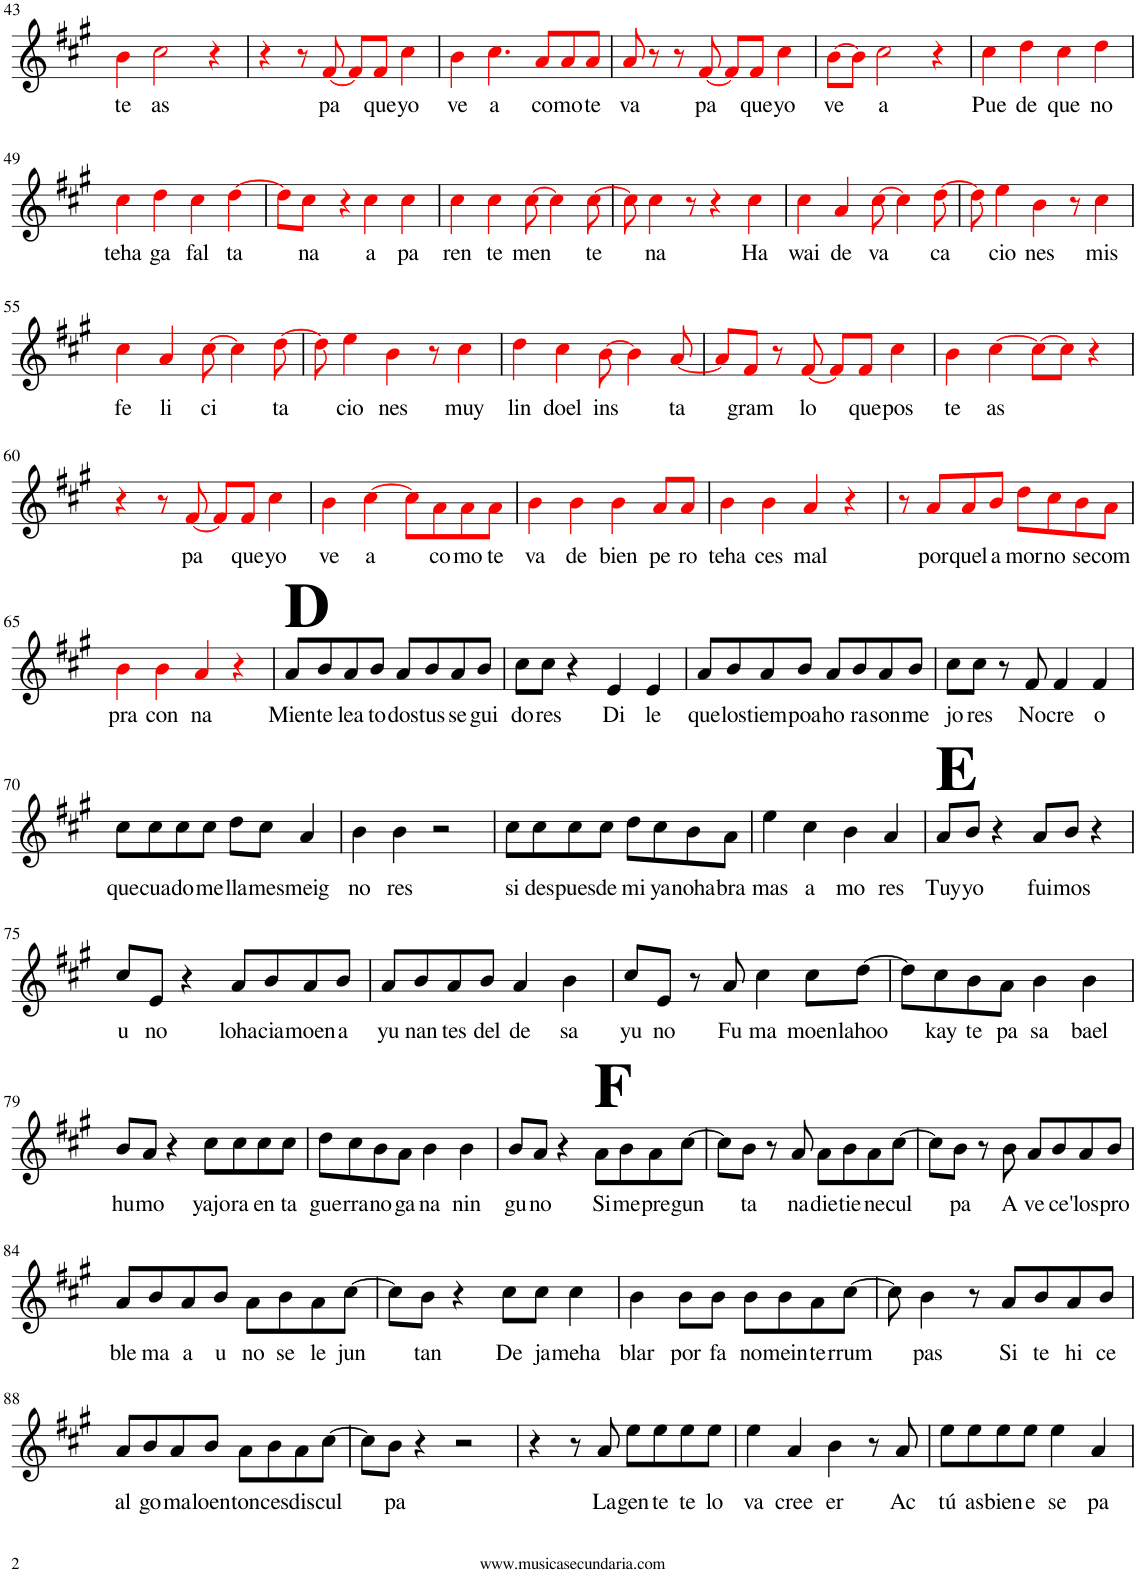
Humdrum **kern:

**kern	**text
*part1	*part1
*staff1	*staff1
*I"Flauta	*
*I'Fl.	*
!!LO:PB:g=z
*clefG2	*
*k[f#c#g#]	*
*M4/4	*
=43	=43
!	!LO:LY:b
4bi\	te
!	!LO:LY:b
2cc#i\	as
4r	.
=44	=44
4r	.
8r	.
!	!LO:LY:b
[8f#i/	pa
8f#i/L]	.
!	!LO:LY:b
8f#i/J	que
!	!LO:LY:b
4cc#i\	yo
=45	=45
!	!LO:LY:b
4bi\	ve
!	!LO:LY:b
4.cc#i\	a
!	!LO:LY:b
8ai/L	co
!	!LO:LY:b
8ai/	mo
!	!LO:LY:b
8ai/J	te
=46	=46
!	!LO:LY:b
8ai/	va
8r	.
8r	.
!	!LO:LY:b
[8f#i/	pa
8f#i/L]	.
!	!LO:LY:b
8f#i/J	que
!	!LO:LY:b
4cc#i\	yo
=47	=47
!	!LO:LY:b
[8bi\L	ve
8bi\J]	.
!	!LO:LY:b
2cc#i\	a
4r	.
=48	=48
!	!LO:LY:b
4cc#i\	Pue
!	!LO:LY:b
4ddi\	de
!	!LO:LY:b
4cc#i\	que
!	!LO:LY:b
4ddi\	no
!!LO:LB:g=z
=49	=49
!	!LO:LY:b
4cc#i\	teha
!	!LO:LY:b
4ddi\	ga
!	!LO:LY:b
4cc#i\	fal
!	!LO:LY:b
[4ddi\	ta
=50	=50
8ddi\L]	.
!	!LO:LY:b
8cc#i\J	na
4r	.
!	!LO:LY:b
4cc#i\	a
!	!LO:LY:b
4cc#i\	pa
=51	=51
!	!LO:LY:b
4cc#i\	ren
!	!LO:LY:b
4cc#i\	te
!	!LO:LY:b
[8cc#i\	men
4cc#i\]	.
!	!LO:LY:b
[8cc#i\	te
=52	=52
8cc#i\]	.
!	!LO:LY:b
4cc#i\	na
8r	.
4r	.
!	!LO:LY:b
4cc#i\	Ha
=53	=53
!	!LO:LY:b
4cc#i\	wai
!	!LO:LY:b
4ai/	de
!	!LO:LY:b
[8cc#i\	va
4cc#i\]	.
!	!LO:LY:b
[8ddi\	ca
=54	=54
8ddi\]	.
!	!LO:LY:b
4eei\	cio
!	!LO:LY:b
4bi\	nes
8r	.
!	!LO:LY:b
4cc#i\	mis
!!LO:LB:g=z
=55	=55
!	!LO:LY:b
4cc#i\	fe
!	!LO:LY:b
4ai/	li
!	!LO:LY:b
[8cc#i\	ci
4cc#i\]	.
!	!LO:LY:b
[8ddi\	ta
=56	=56
8ddi\]	.
!	!LO:LY:b
4eei\	cio
!	!LO:LY:b
4bi\	nes
8r	.
!	!LO:LY:b
4cc#i\	muy
=57	=57
!	!LO:LY:b
4ddi\	lin
!	!LO:LY:b
4cc#i\	doel
!	!LO:LY:b
[8bi\	ins
4bi\]	.
!	!LO:LY:b
[8ai/	ta
=58	=58
8ai/L]	.
!	!LO:LY:b
8f#i/J	gram
8r	.
!	!LO:LY:b
[8f#i/	lo
8f#i/L]	.
!	!LO:LY:b
8f#i/J	que
!	!LO:LY:b
4cc#i\	pos
=59	=59
!	!LO:LY:b
4bi\	te
!	!LO:LY:b
[4cc#i\	as
8cc#i\L_	.
8cc#i\J]	.
4r	.
!!LO:LB:g=z
=60	=60
4r	.
8r	.
!	!LO:LY:b
[8f#i/	pa
8f#i/L]	.
!	!LO:LY:b
8f#i/J	que
!	!LO:LY:b
4cc#i\	yo
=61	=61
!	!LO:LY:b
4bi\	ve
!	!LO:LY:b
[4cc#i\	a
8cc#i\L]	.
!	!LO:LY:b
8ai\	co
!	!LO:LY:b
8ai\	mo
!	!LO:LY:b
8ai\J	te
=62	=62
!	!LO:LY:b
4bi\	va
!	!LO:LY:b
4bi\	de
!	!LO:LY:b
4bi\	bien
!	!LO:LY:b
8ai/L	pe
!	!LO:LY:b
8ai/J	ro
=63	=63
!	!LO:LY:b
4bi\	teha
!	!LO:LY:b
4bi\	ces
!	!LO:LY:b
4ai/	mal
4r	.
=64	=64
8r	.
!	!LO:LY:b
8ai/L	por
!	!LO:LY:b
8ai/	quel
!	!LO:LY:b
8bi/J	a
!	!LO:LY:b
8ddi\L	mor
!	!LO:LY:b
8cc#i\	no
!	!LO:LY:b
8bi\	se
!	!LO:LY:b
8ai\J	com
!!LO:LB:g=z
=65	=65
!	!LO:LY:b
4bi\	pra
!	!LO:LY:b
4bi\	con
!	!LO:LY:b
4ai/	na
4r	.
=66	=66
!LO:TX:a:B:t=D	!
!	!LO:LY:b
8a/L	Mien
!	!LO:LY:b
8b/	te
!	!LO:LY:b
8a/	lea
!	!LO:LY:b
8b/J	to
!	!LO:LY:b
8a/L	dos
!	!LO:LY:b
8b/	tus
!	!LO:LY:b
8a/	se
!	!LO:LY:b
8b/J	gui
=67	=67
!	!LO:LY:b
8cc#\L	do
!	!LO:LY:b
8cc#\J	res
4r	.
!	!LO:LY:b
4e/	Di
!	!LO:LY:b
4e/	le
=68	=68
!	!LO:LY:b
8a/L	que
!	!LO:LY:b
8b/	los
!	!LO:LY:b
8a/	tiem
!	!LO:LY:b
8b/J	poa
!	!LO:LY:b
8a/L	ho
!	!LO:LY:b
8b/	ra
!	!LO:LY:b
8a/	son
!	!LO:LY:b
8b/J	me
=69	=69
!	!LO:LY:b
8cc#\L	jo
!	!LO:LY:b
8cc#\J	res
8r	.
!	!LO:LY:b
8f#/	No
!	!LO:LY:b
4f#/	cre
!	!LO:LY:b
4f#/	o
!!LO:LB:g=z
=70	=70
!	!LO:LY:b
8cc#\L	que
!	!LO:LY:b
8cc#\	cua
!	!LO:LY:b
8cc#\	do
!	!LO:LY:b
8cc#\J	me
!	!LO:LY:b
8dd\L	lla
!	!LO:LY:b
8cc#\J	mes
!	!LO:LY:b
4a/	meig
=71	=71
!	!LO:LY:b
4b\	no
!	!LO:LY:b
4b\	res
2r	.
=72	=72
!	!LO:LY:b
8cc#\L	si
!	!LO:LY:b
8cc#\	des
!	!LO:LY:b
8cc#\	pues
!	!LO:LY:b
8cc#\J	de
!	!LO:LY:b
8dd\L	mi
!	!LO:LY:b
8cc#\	ya
!	!LO:LY:b
8b\	noha
!	!LO:LY:b
8a\J	bra
=73	=73
!	!LO:LY:b
4ee\	mas
!	!LO:LY:b
4cc#\	a
!	!LO:LY:b
4b\	mo
!	!LO:LY:b
4a/	res
=74	=74
!LO:TX:a:B:t=E	!
!	!LO:LY:b
8a/L	Tuy
!	!LO:LY:b
8b/J	yo
4r	.
!	!LO:LY:b
8a/L	fui
!	!LO:LY:b
8b/J	mos
4r	.
!!LO:LB:g=z
=75	=75
!	!LO:LY:b
8cc#/L	u
!	!LO:LY:b
8e/J	no
4r	.
!	!LO:LY:b
8a/L	loha
!	!LO:LY:b
8b/	cia
!	!LO:LY:b
8a/	moen
!	!LO:LY:b
8b/J	a
=76	=76
!	!LO:LY:b
8a/L	yu
!	!LO:LY:b
8b/	nan
!	!LO:LY:b
8a/	tes
!	!LO:LY:b
8b/J	del
!	!LO:LY:b
4a/	de
!	!LO:LY:b
4b\	sa
=77	=77
!	!LO:LY:b
8cc#/L	yu
!	!LO:LY:b
8e/J	no
8r	.
!	!LO:LY:b
8a/	Fu
!	!LO:LY:b
4cc#\	ma
!	!LO:LY:b
8cc#\L	moen
!	!LO:LY:b
[8dd\J	lahoo
=78	=78
8dd\L]	.
!	!LO:LY:b
8cc#\	kay
!	!LO:LY:b
8b\	te
!	!LO:LY:b
8a\J	pa
!	!LO:LY:b
4b\	sa
!	!LO:LY:b
4b\	bael
!!LO:LB:g=z
=79	=79
!	!LO:LY:b
8b/L	hu
!	!LO:LY:b
8a/J	mo
4r	.
!	!LO:LY:b
8cc#\L	yajo
!	!LO:LY:b
8cc#\	ra
!	!LO:LY:b
8cc#\	en
!	!LO:LY:b
8cc#\J	ta
=80	=80
!	!LO:LY:b
8dd\L	gue
!	!LO:LY:b
8cc#\	rra
!	!LO:LY:b
8b\	no
!	!LO:LY:b
8a\J	ga
!	!LO:LY:b
4b\	na
!	!LO:LY:b
4b\	nin
=81	=81
!	!LO:LY:b
8b/L	gu
!	!LO:LY:b
8a/J	no
4r	.
!LO:TX:a:B:t=F	!
!	!LO:LY:b
8a\L	Si
!	!LO:LY:b
8b\	me
!	!LO:LY:b
8a\	pre
!	!LO:LY:b
[8cc#\J	gun
=82	=82
8cc#\L]	.
!	!LO:LY:b
8b\J	ta
8r	.
!	!LO:LY:b
8a/	na
!	!LO:LY:b
8a\L	die
!	!LO:LY:b
8b\	tie
!	!LO:LY:b
8a\	ne
!	!LO:LY:b
[8cc#\J	cul
=83	=83
8cc#\L]	.
!	!LO:LY:b
8b\J	pa
8r	.
!	!LO:LY:b
8b\	A
!	!LO:LY:b
8a/L	ve
!	!LO:LY:b
8b/	ce'
!	!LO:LY:b
8a/	los
!	!LO:LY:b
8b/J	pro
!!LO:LB:g=z
=84	=84
!	!LO:LY:b
8a/L	ble
!	!LO:LY:b
8b/	ma
!	!LO:LY:b
8a/	a
!	!LO:LY:b
8b/J	u
!	!LO:LY:b
8a\L	no
!	!LO:LY:b
8b\	se
!	!LO:LY:b
8a\	le
!	!LO:LY:b
[8cc#\J	jun
=85	=85
8cc#\L]	.
!	!LO:LY:b
8b\J	tan
4r	.
!	!LO:LY:b
8cc#\L	De
!	!LO:LY:b
8cc#\J	ja
!	!LO:LY:b
4cc#\	meha
=86	=86
!	!LO:LY:b
4b\	blar
!	!LO:LY:b
8b\L	por
!	!LO:LY:b
8b\J	fa
!	!LO:LY:b
8b\L	no
!	!LO:LY:b
8b\	mein
!	!LO:LY:b
8a\	te
!	!LO:LY:b
[8cc#\J	rrum
=87	=87
8cc#\]	.
!	!LO:LY:b
4b\	pas
8r	.
!	!LO:LY:b
8a/L	Si
!	!LO:LY:b
8b/	te
!	!LO:LY:b
8a/	hi
!	!LO:LY:b
8b/J	ce
!!LO:LB:g=z
=88	=88
!	!LO:LY:b
8a/L	al
!	!LO:LY:b
8b/	go
!	!LO:LY:b
8a/	ma
!	!LO:LY:b
8b/J	loen
!	!LO:LY:b
8a\L	ton
!	!LO:LY:b
8b\	ces
!	!LO:LY:b
8a\	dis
!	!LO:LY:b
[8cc#\J	cul
=89	=89
8cc#\L]	.
!	!LO:LY:b
8b\J	pa
4r	.
2r	.
=90	=90
4r	.
8r	.
!	!LO:LY:b
8a/	La
!	!LO:LY:b
8ee\L	gen
!	!LO:LY:b
8ee\	te
!	!LO:LY:b
8ee\	te
!	!LO:LY:b
8ee\J	lo
=91	=91
!	!LO:LY:b
4ee\	va
!	!LO:LY:b
4a/	cree
!	!LO:LY:b
4b\	er
8r	.
!	!LO:LY:b
8a/	Ac
=92	=92
!	!LO:LY:b
8ee\L	tú
!	!LO:LY:b
8ee\	as
!	!LO:LY:b
8ee\	bien
!	!LO:LY:b
8ee\J	e
!	!LO:LY:b
4ee\	se
!	!LO:LY:b
4a/	pa
=	=
*-	*-
